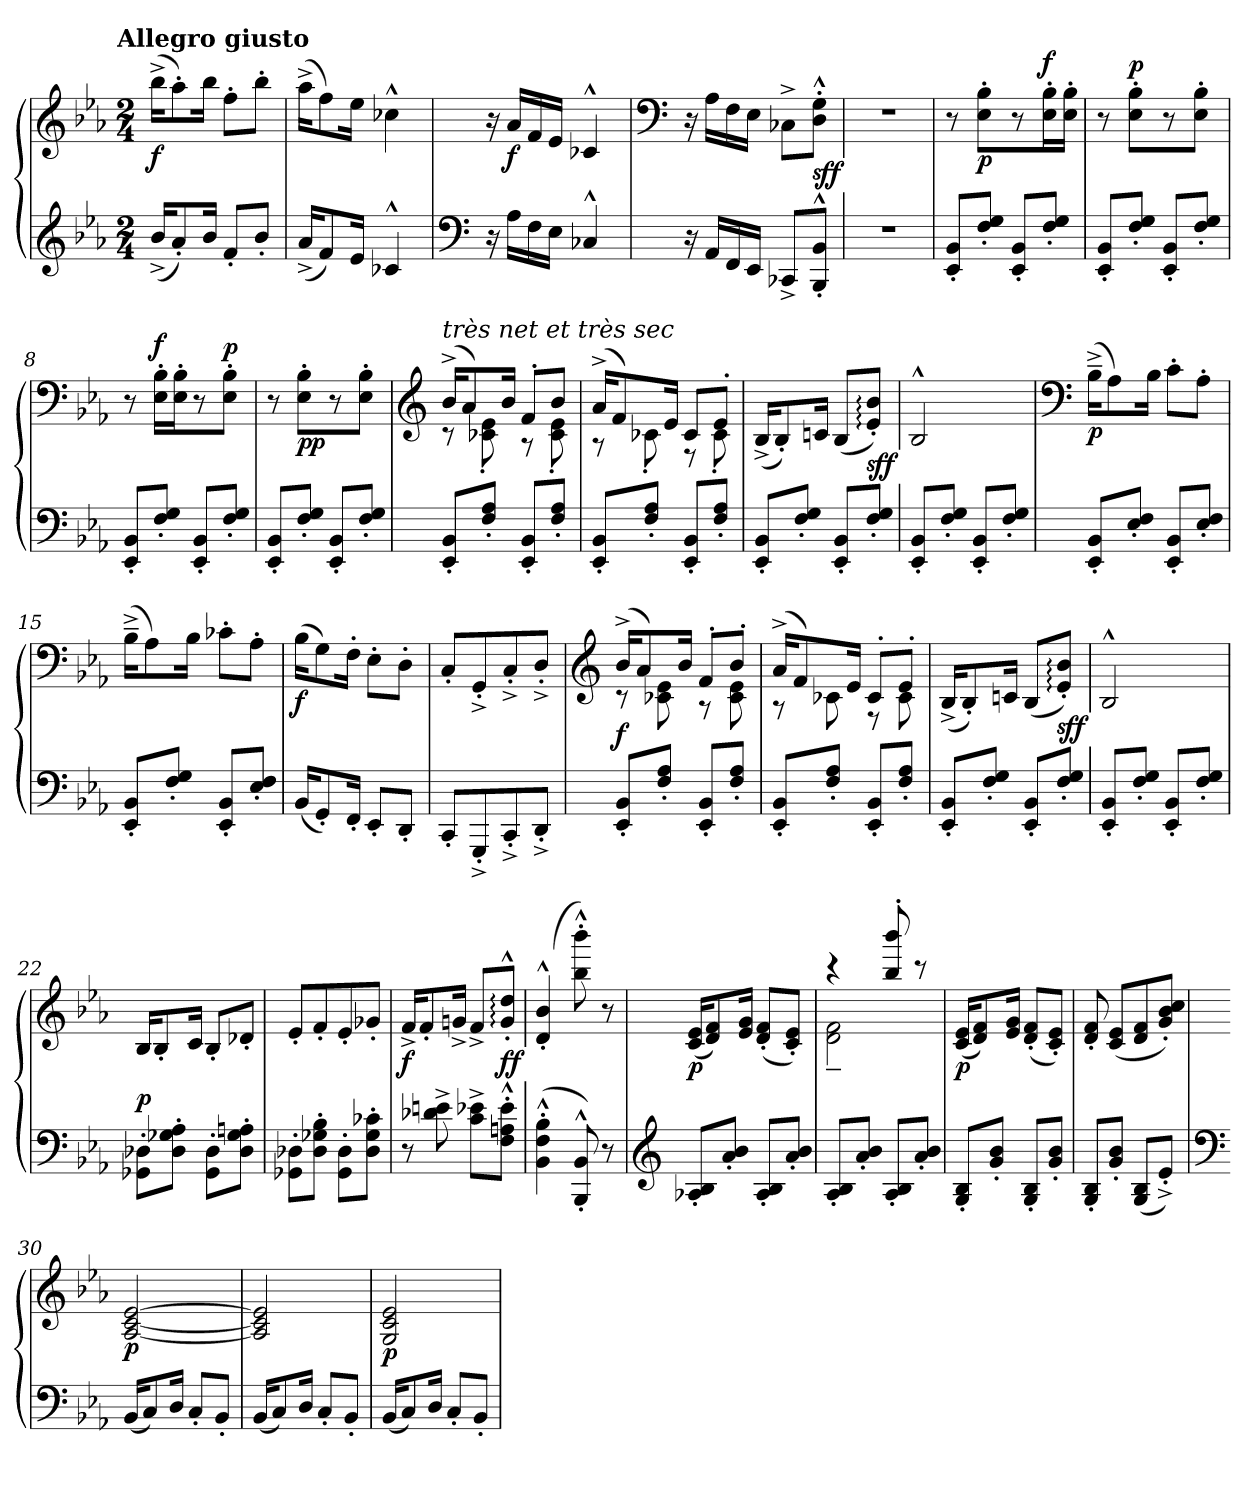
**kern	**kern	**dynam
*part1	*part1	*part1
*staff2	*staff1	*staff1/2
*clefG2	*clefG2	*
*k[b-e-a-]	*k[b-e-a-]	*
*E-:	*E-:	*
!!LO:TX:omd:t=Allegro giusto
*M2/4	*M2/4	*
*MM132	*MM132	*
=1	=1	=1
!	!	!LO:DY:b
(<16b-^/KL	(>16bb-^\KL	f
8a-'/)	8aa-'\)	.
16b-/Jk	16bb-\Jk	.
8f'/L	8ff'\L	.
8b-'/J	8bb-'\J	.
=2	=2	=2
(<16a-^/KL	(>16aa-^\KL	.
8f/)	8ff\)	.
16e-/Jk	16ee-\Jk	.
4c-X^^>/	4cc-X^^>\	.
=3	=3	=3
*clefF4	*	*
16r	16r	.
!	!	!LO:DY:b
16A-\LL	16a-/LL	f
16F\	16f/	.
16E-\JJ	16e-/JJ	.
4C-X^^>/	4c-X^^>/	.
=4	=4	=4
*	*clefF4	*
16r	16r	.
16AA-/LL	16A-\LL	.
16FF/	16F\	.
16EE-/JJ	16E-\JJ	.
8CC-X^/L	8C-X^\L	.
!	!	!LO:DY:b
8BBB-^^>'/ 8BB-^^>'/J	8D^^>'\ 8G^^>'\J	sff
=5	=5	=5
2r	2r	.
!!LO:LB:g=z
=6	=6	=6
8EE-'/ 8BB-'/L	8r	.
!	!	!LO:DY:b
8F'/ 8G'/J	8E-'\ 8B-'\L	p
8EE-'/ 8BB-'/L	8r	.
!	!	!LO:DY:a
8F'/ 8G'/J	16E-'\ 16B-'\L	f
.	16E-'\ 16B-'\JJ	.
=7	=7	=7
8EE-'/ 8BB-'/L	8r	.
!	!	!LO:DY:a
8F'/ 8G'/J	8E-'\ 8B-'\L	p
8EE-'/ 8BB-'/L	8r	.
8F'/ 8G'/J	8E-'\ 8B-'\J	.
=8	=8	=8
8EE-'/ 8BB-'/L	8r	.
!	!	!LO:DY:a
8F'/ 8G'/J	16E-'\ 16B-'\LL	f
.	16E-'\ 16B-'\J	.
8EE-'/ 8BB-'/L	8r	.
!	!	!LO:DY:a
8F'/ 8G'/J	8E-'\ 8B-'\J	p
=9	=9	=9
8EE-'/ 8BB-'/L	8r	.
!	!	!LO:DY:b
8F'/ 8G'/J	8E-'\ 8B-'\L	pp
8EE-'/ 8BB-'/L	8r	.
8F'/ 8G'/J	8E-'\ 8B-'\J	.
=10	=10	=10
*	*clefG2	*
*	*^	*
!	!LO:TX:a:i:t=très net et très sec	!	!
!	!	!	!LO:DY:a=2
!	!	!	!LO:DY:n=1:b
8EE-'/ 8BB-'/L	(>16b-^/KL	8r	p mf
.	8a-/)	.	.
8F'/ 8A-'/J	.	8c-X'\ 8e-'\	.
.	16b-/Jk	.	.
8EE-'/ 8BB-'/L	8f'/L	8r	.
8F'/ 8A-'/J	8b-/J	8c-'\ 8e-'\	.
!!LO:LB:g=z	!!
=11	=11	=11	=11
8EE-'/ 8BB-'/L	(>16a-^/KL	8r	.
.	8f/)	.	.
8F'/ 8A-'/J	.	8c-X'\	.
.	16e-/Jk	.	.
8EE-'/ 8BB-'/L	8c-/L	8r	.
8F'/ 8A-'/J	8e-'/J	8c-'\	.
*	*v	*v	*
=12	=12	=12
8EE-'/ 8BB-'/L	(<16B-^/KL	.
.	8B-'/)	.
8F'/ 8G'/J	.	.
.	16cn/Jk	.
8EE-'/ 8BB-'/L	(<8B-/L	.
!	!	!LO:DY:b
8F'/ 8G'/J	8e-:'/ 8b-:'/J)	sff
=13	=13	=13
8EE-'/ 8BB-'/L	2B-^^>/	.
8F'/ 8G'/J	.	.
8EE-'/ 8BB-'/L	.	.
8F'/ 8G'/J	.	.
=14	=14	=14
*	*clefF4	*
!	!	!LO:DY:b
8EE-'/ 8BB-'/L	(>16B-~^\KL	p
.	8A-\)	.
8E-'/ 8F'/J	.	.
.	16B-\Jk	.
8EE-'/ 8BB-'/L	8c'\L	.
8E-'/ 8F'/J	8A-'\J	.
=15	=15	=15
8EE-'/ 8BB-'/L	(>16B-~^\KL	.
.	8A-\)	.
8F'/ 8G'/J	.	.
.	16B-\Jk	.
8EE-'/ 8BB-'/L	8c-X'\L	.
8E-'/ 8F'/J	8A-'\J	.
!!LO:LB:g=z
=16	=16	=16
!	!	!LO:DY:b
(<16BB-/KL	(>16B-\KL	f
8GG'/)	8G\)	.
16FF'/Jk	16F'\Jk	.
8EE-'/L	8E-'\L	.
8DD'/J	8D'\J	.
=17	=17	=17
8CC'/L	8C'/L	.
8GGG'^/	8GG'^/	.
8CC'^/	8C'^/	.
8DD'^/J	8D'^/J	.
=18	=18	=18
*	*clefG2	*
*	*^	*
!	!	!	!LO:DY:a=2
8EE-'/ 8BB-'/L	(>16b-^/KL	8r	f
.	8a-/)	.	.
8F'/ 8A-'/J	.	8c-X\ 8e-\	.
.	16b-/Jk	.	.
8EE-'/ 8BB-'/L	8f'/L	8r	.
8F'/ 8A-'/J	8b-'/J	8c-\ 8e-\	.
=19	=19	=19	=19
8EE-'/ 8BB-'/L	(>16a-^/KL	8r	.
.	8f/)	.	.
8F'/ 8A-'/J	.	8c-X\	.
.	16e-/Jk	.	.
8EE-'/ 8BB-'/L	8c-'/L	8r	.
8F'/ 8A-'/J	8e-'/J	8c-\	.
*	*v	*v	*
=20	=20	=20
8EE-'/ 8BB-'/L	(<16B-^/KL	.
.	8B-'/)	.
8F'/ 8G'/J	.	.
.	16cn/Jk	.
8EE-'/ 8BB-'/L	(<8B-/L	.
!	!	!LO:DY:b
8F'/ 8G'/J	8e-:'/ 8b-:'/J)	sff
!!LO:LB:g=z
=21	=21	=21
8EE-'/ 8BB-'/L	2B-^^>/	.
8F'/ 8G'/J	.	.
8EE-'/ 8BB-'/L	.	.
8F'/ 8G'/J	.	.
=22	=22	=22
!	!	!LO:DY:a=2
8GG-X'\ 8D-X'\L	16B-/KL	p
.	8B-'/	.
8D-'\ 8G-X'\ 8A-'\J	.	.
.	16c/Jk	.
8GG-'\ 8D-'\L	8B-'/L	.
8D-'\ 8G-'\ 8An'\J	8d-X'/J	.
=23	=23	=23
8GG-X'\ 8D-X'\L	8e-'/L	.
8D-'\ 8G-X'\ 8B-'\J	8f'/	.
8GG-'\ 8D-'\L	8e-'/	.
8D-'\ 8G-'\ 8c-X'\J	8g-X'/J	.
=24	=24	=24
!	!	!LO:DY:b
8r	16f^/KL	f
.	8f'/	.
8d-X^\ 8en^\	.	.
.	16gn^/Jk	.
8c^\ 8e-X^\L	8f^/L	.
!	!	!LO:DY:b
8F^^>'\ 8An^^>'\ 8e-^^>'\J	8g:^^>'/ 8dd:^^>'/J	ff
=25	=25	=25
(>4BB-^^>'\ 4F^^>'\ 4B-^^>'\	(>4d^^>'/ 4b-^^>'/	.
8BBB-^^>'/ 8BB-^^>'/)	8bb-^^>'\ 8bbb-^^>'\)	.
8r	8r	.
!!LO:PB:g=z
=26	=26	=26
*clefG2	*	*
!	!	!LO:DY:b
8A-X'/ 8B-'/L	(<16c/ 16e-/KL	p
.	8d/ 8f/)	.
8a-'/ 8b-'/J	.	.
.	16e-/ 16g/Jk	.
8A-'/ 8B-'/L	(<8d'/ 8f'/L	.
8a-'/ 8b-'/J	8c'/ 8e-'/J)	.
=27	=27	=27
*	*^	*
8A-'/ 8B-'/L	4r	2d~\ 2f~\	.
8a-'/ 8b-'/J	.	.	.
8A-'/ 8B-'/L	8bb-'/ 8bbb-'/	.	.
8a-'/ 8b-'/J	8r	.	.
*	*v	*v	*
=28	=28	=28
!	!	!LO:DY:b
8G'/ 8B-'/L	(<16c/ 16e-/KL	p
.	8d/ 8f/)	.
8g'/ 8b-'/J	.	.
.	16e-/ 16g/Jk	.
8G'/ 8B-'/L	(<8d'/ 8f'/L	.
8g'/ 8b-'/J	8c'/ 8e-'/J)	.
=29	=29	=29
8G'/ 8B-'/L	8d'/ 8f'/	.
8g'/ 8b-'/J	(<8c/ 8e-/L	.
(<8G/ 8B-/L	8d/ 8f/	.
8e-'^/J)	8g'/ 8b-'/ 8cc'/J)	.
=30	=30	=30
*clefF4	*	*
!	!	!LO:DY:b
(<16BB-/KL	[2A-/ [2c/ [2e-/	p
8C/)	.	.
16D/Jk	.	.
8C'/L	.	.
8BB-'/J	.	.
!!LO:LB:g=z
=31	=31	=31
(<16BB-/KL	2A-]/ 2c]/ 2e-]/	.
8C/)	.	.
16D/Jk	.	.
8C'/L	.	.
8BB-'/J	.	.
=32	=32	=32
!	!	!LO:DY:b
(<16BB-/KL	2G/ 2c/ 2e-/	p
8C/)	.	.
16D/Jk	.	.
8C'/L	.	.
8BB-'/J	.	.
=	=	=
*-	*-	*-
